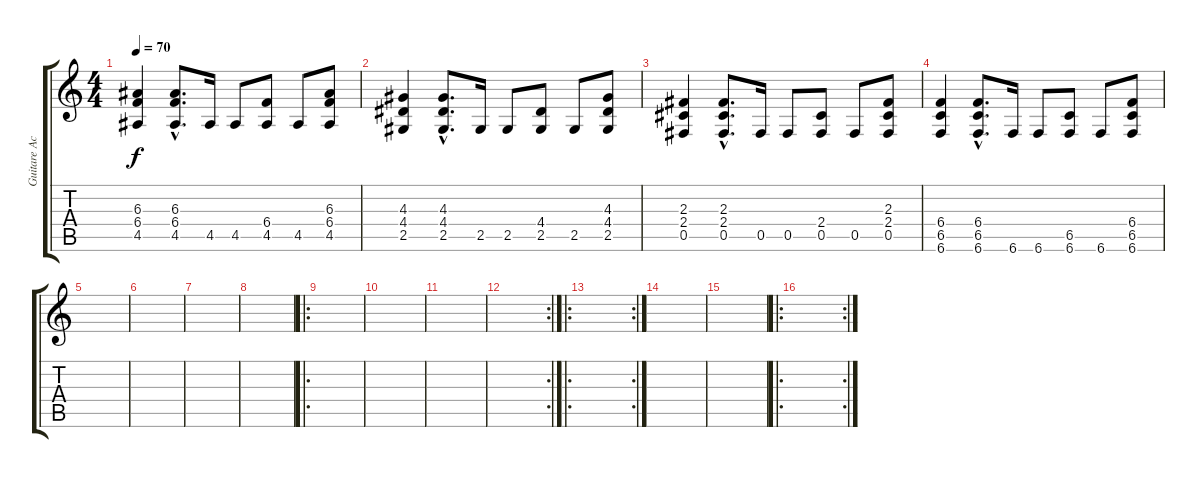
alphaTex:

\track ("Guitare Acoustique" "Guitare Ac") {instrument acousticguitarnylon}
\staff {score tabs}
\tuning (Db4 Ab3 E3 B2 Gb2 B1) {hide}
\ts (4 4)
\tempo 70
\clef g2
\ks c
(6.3 6.4 4.5).4{dy f} (6.3{hac} 6.4{hac} 4.5{hac}).8{d} 4.5.16 4.5.8 (6.4 4.5).8 4.5.8 (6.3 6.4 4.5).8 |
(4.3 4.4 2.5).4 (4.3{hac} 4.4{hac} 2.5{hac}).8{d} 2.5.16 2.5.8 (4.4 2.5).8 2.5.8 (4.3 4.4 2.5).8 |
(2.3 2.4 0.5).4 (2.3{hac} 2.4{hac} 0.5{hac}).8{d} 0.5.16 0.5.8 (2.4 0.5).8 0.5.8 (2.3 2.4 0.5).8 |
(6.4 6.5 6.6).4 (6.4{hac} 6.5{hac} 6.6{hac}).8{d} 6.6.16 6.6.8 (6.5 6.6).8 6.6.8 (6.4 6.5 6.6).8 |
|
|
|
|
\ro
|
|
|
\rc 2
|
\ro
\rc 2
|
|
|
\ro
\rc 2
